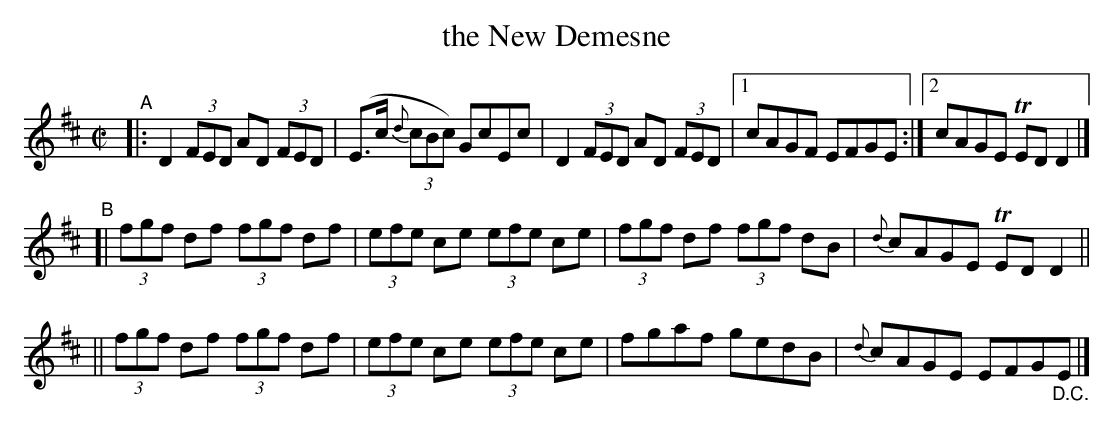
X:1
T: the New Demesne
M: C|
L: 1/8
K: D
"^A"\
|: D2(3FED AD (3FED | (E>c (3{d}cBc) GcEc | D2 (3FED AD (3FED | [1 cAGF EFGE :|[2 cAGE TEDD2 |]
"^B"\
[| (3fgf df (3fgf df | (3efe ce (3efe ce | (3fgf df (3fgf dB | {d}cAGE TEDD2 ||
|| (3fgf df (3fgf df | (3efe ce (3efe ce | fgaf gedB | {d}cAGE EFG"_D.C."E |]
